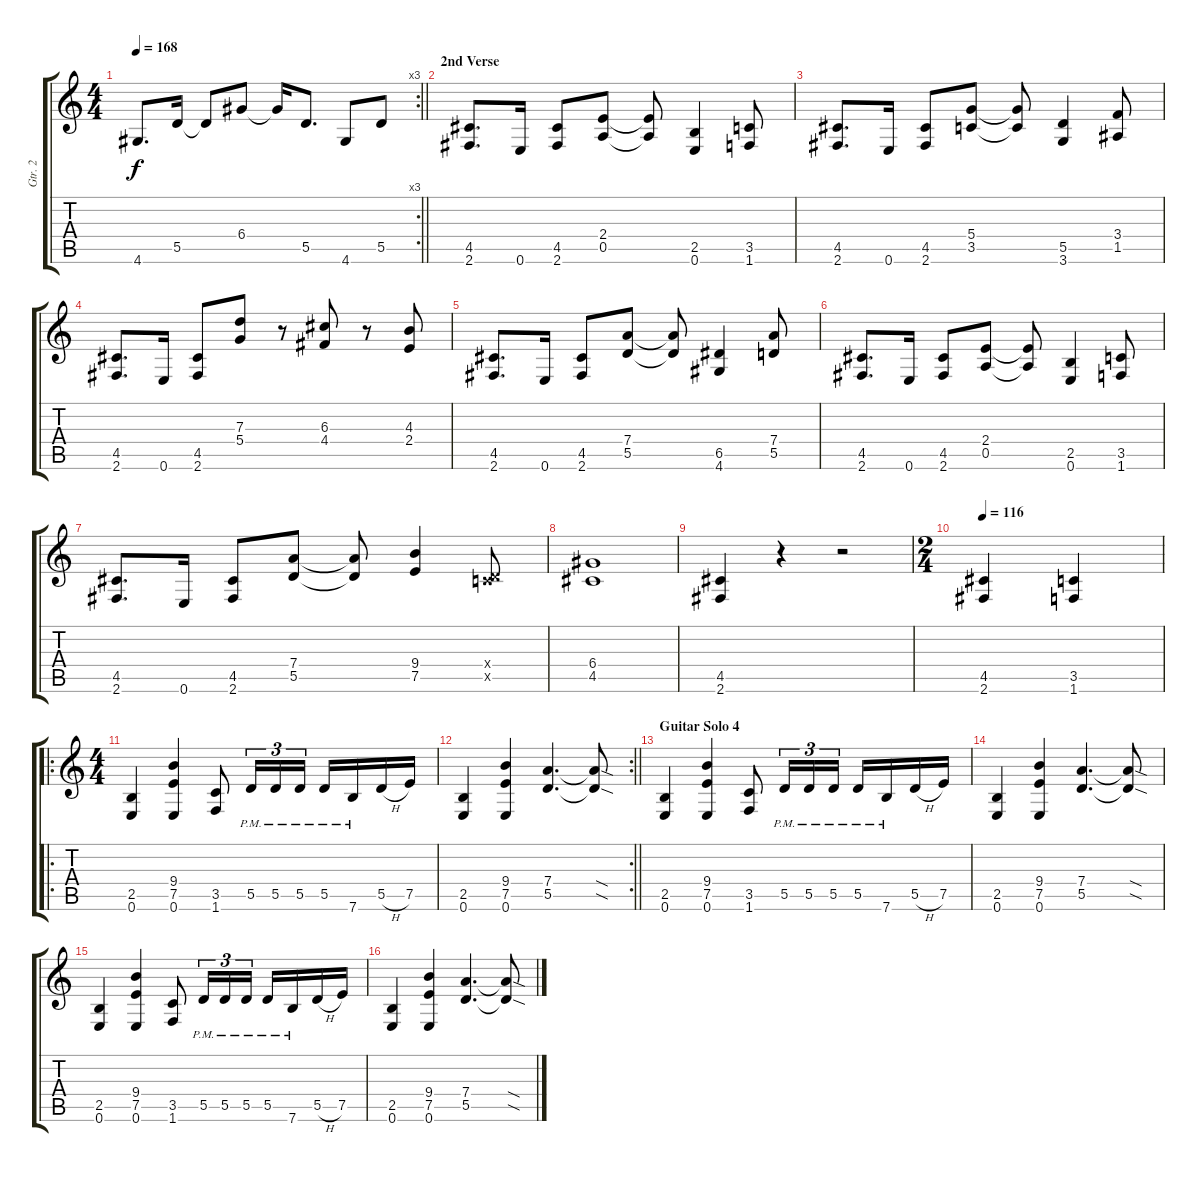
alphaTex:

\track ("Gtr. 2" "Gtr. 2") {instrument distortionguitar}
\staff {score tabs}
\tuning (E4 B3 G3 D3 A2 E2) {hide}
\rc 3
\ts (4 4)
\tempo 168
\clef g2
\barLineRight lightlight
\ks c
4.6.8{d dy f} 5.5.16 5.5{t}.8 6.4.8 6.4{t}.16 5.5.8{d} 4.6.8 5.5.8 |
\section ("" "2nd Verse")
(4.5 2.6).8{d} 0.6.16 (4.5 2.6).8 (2.4 0.5).8 (2.4{t} 0.5{t}).8 (2.5 0.6).4 (3.5 1.6).8 |
(4.5 2.6).8{d} 0.6.16 (4.5 2.6).8 (5.4 3.5).8 (5.4{t} 3.5{t}).8 (5.5 3.6).4 (3.4 1.5).8 |
(4.5 2.6).8{d} 0.6.16 (4.5 2.6).8 (7.3 5.4).8 r.8 (6.3 4.4).8 r.8 (4.3 2.4).8 |
(4.5 2.6).8{d} 0.6.16 (4.5 2.6).8 (7.4 5.5).8 (7.4{t} 5.5{t}).8 (6.5 4.6).4 (7.4 5.5).8 |
(4.5 2.6).8{d} 0.6.16 (4.5 2.6).8 (2.4 0.5).8 (2.4{t} 0.5{t}).8 (2.5 0.6).4 (3.5 1.6).8 |
(4.5 2.6).8{d} 0.6.16 (4.5 2.6).8 (7.4 5.5).8 (7.4{t} 5.5{t}).8 (9.4 7.5).4 (0.4{x} 3.5{x}).8 |
(6.4 4.5).1 |
(4.5 2.6).4 r.4 r.2 |
\ts (2 4)
\tempo 116
(4.5 2.6).4 (3.5 1.6).4 |
\ro
\ts (4 4)
(2.5 0.6).4 (9.4 7.5 0.6).4 (3.5 1.6).8 5.5{pm}.16{tu (3 2)} 5.5{pm}.16{tu (3 2)} 5.5{pm}.16{tu (3 2)} 5.5{pm}.16 7.6{pm}.16 5.5{h}.16 7.5.16 |
\rc 2
\barLineRight lightlight
(2.5 0.6).4 (9.4 7.5 0.6).4 (7.4 5.5).4{d} (7.4{sod t} 5.5{sod t}).8 |
\section ("" "Guitar Solo 4")
(2.5 0.6).4 (9.4 7.5 0.6).4 (3.5 1.6).8 5.5{pm}.16{tu (3 2)} 5.5{pm}.16{tu (3 2)} 5.5{pm}.16{tu (3 2)} 5.5{pm}.16 7.6{pm}.16 5.5{h}.16 7.5.16 |
(2.5 0.6).4 (9.4 7.5 0.6).4 (7.4 5.5).4{d} (7.4{sod t} 5.5{sod t}).8 |
(2.5 0.6).4 (9.4 7.5 0.6).4 (3.5 1.6).8 5.5{pm}.16{tu (3 2)} 5.5{pm}.16{tu (3 2)} 5.5{pm}.16{tu (3 2)} 5.5{pm}.16 7.6{pm}.16 5.5{h}.16 7.5.16 |
(2.5 0.6).4 (9.4 7.5 0.6).4 (7.4 5.5).4{d} (7.4{sod t} 5.5{sod t}).8
